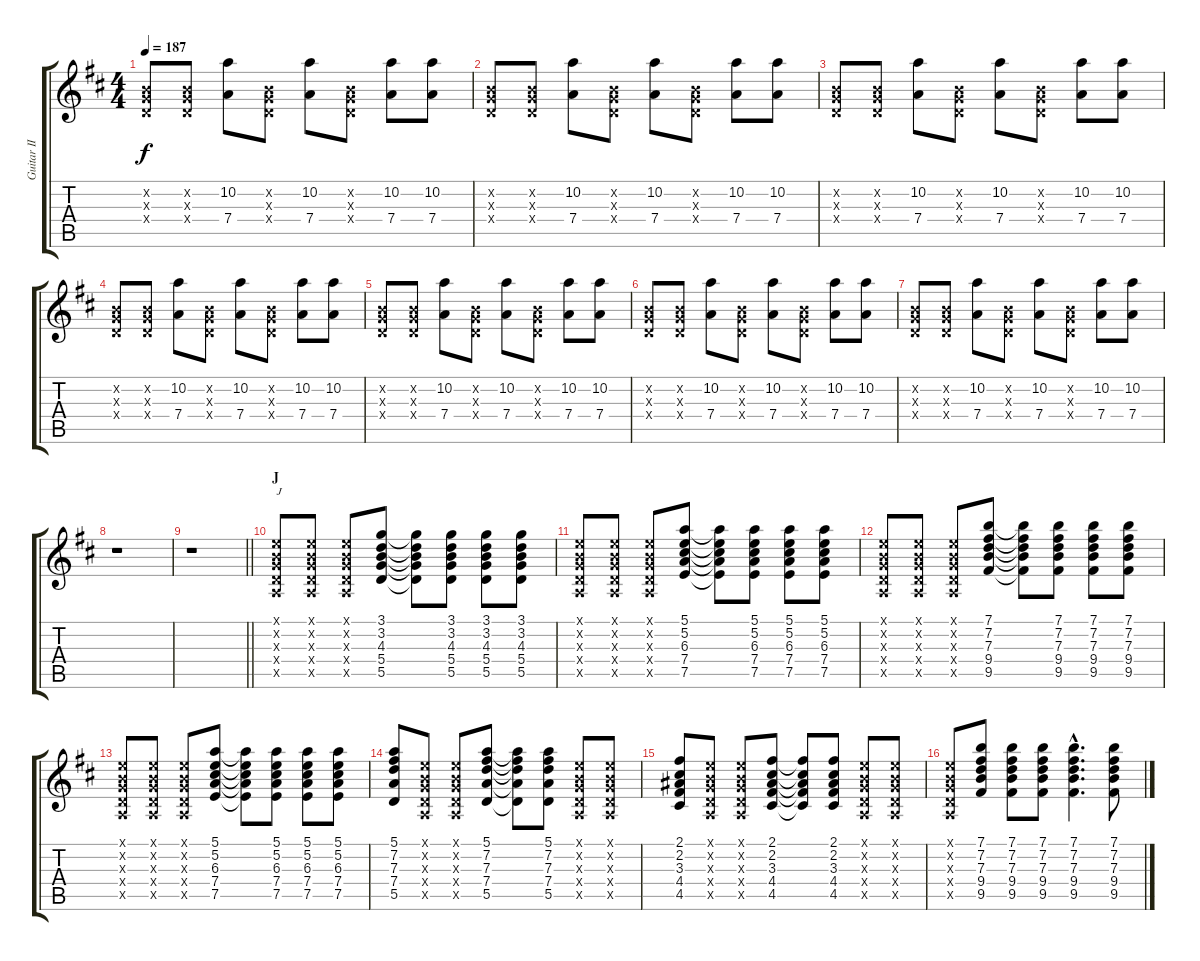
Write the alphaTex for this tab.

\track ("Guitar II" "Guitar II") {instrument overdrivenguitar}
\staff {score tabs}
\tuning (E4 B3 G3 D3 A2 E2) {hide}
\ts (4 4)
\tempo 187
\clef g2
\ks d
(0.2{x} 0.3{x} 0.4{x}).8{dy f} (0.2{x} 0.3{x} 0.4{x}).8 (10.2 7.4).8 (0.2{x} 0.3{x} 0.4{x}).8 (10.2 7.4).8 (0.2{x} 0.3{x} 0.4{x}).8 (10.2 7.4).8 (10.2 7.4).8 |
(0.2{x} 0.3{x} 0.4{x}).8 (0.2{x} 0.3{x} 0.4{x}).8 (10.2 7.4).8 (0.2{x} 0.3{x} 0.4{x}).8 (10.2 7.4).8 (0.2{x} 0.3{x} 0.4{x}).8 (10.2 7.4).8 (10.2 7.4).8 |
(0.2{x} 0.3{x} 0.4{x}).8 (0.2{x} 0.3{x} 0.4{x}).8 (10.2 7.4).8 (0.2{x} 0.3{x} 0.4{x}).8 (10.2 7.4).8 (0.2{x} 0.3{x} 0.4{x}).8 (10.2 7.4).8 (10.2 7.4).8 |
(0.2{x} 0.3{x} 0.4{x}).8 (0.2{x} 0.3{x} 0.4{x}).8 (10.2 7.4).8 (0.2{x} 0.3{x} 0.4{x}).8 (10.2 7.4).8 (0.2{x} 0.3{x} 0.4{x}).8 (10.2 7.4).8 (10.2 7.4).8 |
(0.2{x} 0.3{x} 0.4{x}).8 (0.2{x} 0.3{x} 0.4{x}).8 (10.2 7.4).8 (0.2{x} 0.3{x} 0.4{x}).8 (10.2 7.4).8 (0.2{x} 0.3{x} 0.4{x}).8 (10.2 7.4).8 (10.2 7.4).8 |
(0.2{x} 0.3{x} 0.4{x}).8 (0.2{x} 0.3{x} 0.4{x}).8 (10.2 7.4).8 (0.2{x} 0.3{x} 0.4{x}).8 (10.2 7.4).8 (0.2{x} 0.3{x} 0.4{x}).8 (10.2 7.4).8 (10.2 7.4).8 |
(0.2{x} 0.3{x} 0.4{x}).8 (0.2{x} 0.3{x} 0.4{x}).8 (10.2 7.4).8 (0.2{x} 0.3{x} 0.4{x}).8 (10.2 7.4).8 (0.2{x} 0.3{x} 0.4{x}).8 (10.2 7.4).8 (10.2 7.4).8 |
r.1 |
\barLineRight lightlight
r.1 |
\section ("" "J")
(0.1{x} 0.2{x} 0.3{x} 0.4{x} 0.5{x}).8{txt "J" volume 9} (0.1{x} 0.2{x} 0.3{x} 0.4{x} 0.5{x}).8 (0.1{x} 0.2{x} 0.3{x} 0.4{x} 0.5{x}).8 (3.1 3.2 4.3 5.4 5.5).8 (3.1{t} 3.2{t} 4.3{t} 5.4{t} 5.5{t}).8 (3.1 3.2 4.3 5.4 5.5).8 (3.1 3.2 4.3 5.4 5.5).8 (3.1 3.2 4.3 5.4 5.5).8 |
(0.1{x} 0.2{x} 0.3{x} 0.4{x} 0.5{x}).8 (0.1{x} 0.2{x} 0.3{x} 0.4{x} 0.5{x}).8 (0.1{x} 0.2{x} 0.3{x} 0.4{x} 0.5{x}).8 (5.1 5.2 6.3 7.4 7.5).8 (5.1{t} 5.2{t} 6.3{t} 7.4{t} 7.5{t}).8 (5.1 5.2 6.3 7.4 7.5).8 (5.1 5.2 6.3 7.4 7.5).8 (5.1 5.2 6.3 7.4 7.5).8 |
(0.1{x} 0.2{x} 0.3{x} 0.4{x} 0.5{x}).8 (0.1{x} 0.2{x} 0.3{x} 0.4{x} 0.5{x}).8 (0.1{x} 0.2{x} 0.3{x} 0.4{x} 0.5{x}).8 (7.1 7.2 7.3 9.4 9.5).8 (7.1{t} 7.2{t} 7.3{t} 9.4{t} 9.5{t}).8 (7.1 7.2 7.3 9.4 9.5).8 (7.1 7.2 7.3 9.4 9.5).8 (7.1 7.2 7.3 9.4 9.5).8 |
(0.1{x} 0.2{x} 0.3{x} 0.4{x} 0.5{x}).8 (0.1{x} 0.2{x} 0.3{x} 0.4{x} 0.5{x}).8 (0.1{x} 0.2{x} 0.3{x} 0.4{x} 0.5{x}).8 (5.1 5.2 6.3 7.4 7.5).8 (5.1{t} 5.2{t} 6.3{t} 7.4{t} 7.5{t}).8 (5.1 5.2 6.3 7.4 7.5).8 (5.1 5.2 6.3 7.4 7.5).8 (5.1 5.2 6.3 7.4 7.5).8 |
(5.1 7.2 7.3 7.4 5.5).8 (0.1{x} 0.2{x} 0.3{x} 0.4{x} 0.5{x}).8 (0.1{x} 0.2{x} 0.3{x} 0.4{x} 0.5{x}).8 (5.1 7.2 7.3 7.4 5.5).8 (5.1{t} 7.2{t} 7.3{t} 7.4{t} 5.5{t}).8 (5.1 7.2 7.3 7.4 5.5).8 (0.1{x} 0.2{x} 0.3{x} 0.4{x} 0.5{x}).8 (0.1{x} 0.2{x} 0.3{x} 0.4{x} 0.5{x}).8 |
(2.1 2.2 3.3 4.4 4.5).8 (0.1{x} 0.2{x} 0.3{x} 0.4{x} 0.5{x}).8 (0.1{x} 0.2{x} 0.3{x} 0.4{x} 0.5{x}).8 (2.1 2.2 3.3 4.4 4.5).8 (2.1{t} 2.2{t} 3.3{t} 4.4{t} 4.5{t}).8 (2.1 2.2 3.3 4.4 4.5).8 (0.1{x} 0.2{x} 0.3{x} 0.4{x} 0.5{x}).8 (0.1{x} 0.2{x} 0.3{x} 0.4{x} 0.5{x}).8 |
(0.1{x} 0.2{x} 0.3{x} 0.4{x} 0.5{x}).8 (7.1 7.2 7.3 9.4 9.5).8 (7.1 7.2 7.3 9.4 9.5).8 (7.1 7.2 7.3 9.4 9.5).8 (7.1{hac} 7.2{hac} 7.3{hac} 9.4{hac} 9.5{hac}).4{d} (7.1 7.2 7.3 9.4 9.5).8
